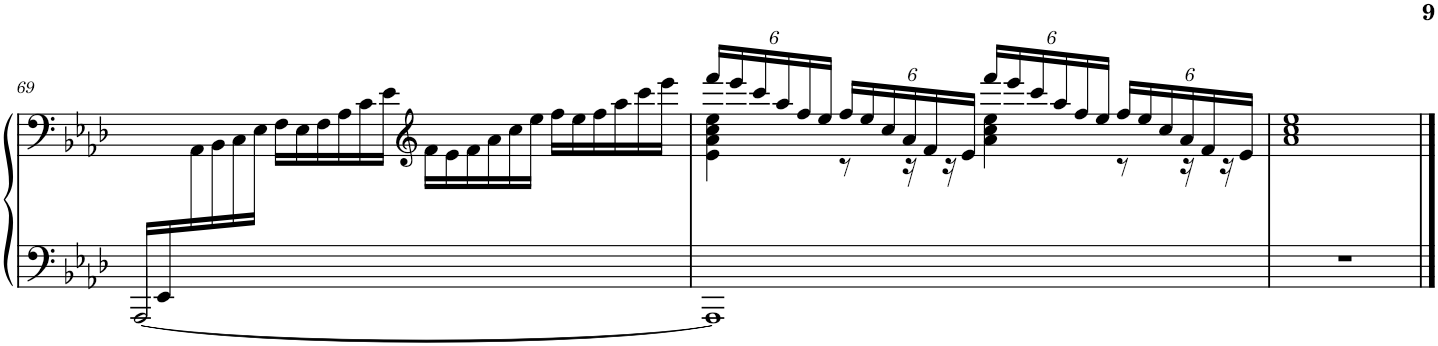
**kern	**kern
*part1	*part1
*staff2	*staff1
*I"Piano	*
*I'Pno.	*
!!LO:PB:g=z
*clefF4	*clefF4
*k[b-e-a-d-]	*k[b-e-a-d-]
*M4/4	*M4/4
=69	=69
*^	*
*	*Xbrackettup	*
*	*	*^
*	*	*	*^
[<2AAA-/	24AAA-/LL	4ryy	2ryy	12ryy
.	24EE-/	.	.	.
.	2ryy	.	.	24AA-\
.	.	.	.	24BB-\
.	.	.	.	24C\
.	.	.	.	24E-\JJ
*	*	*	*	*Xbrackettup
.	.	4ryy	.	24F\LL
.	.	.	.	24E-\
.	.	.	.	24F\
.	.	.	.	24A-\
.	.	.	.	24c\
.	.	.	.	24e-\JJ
*	*	*clefG2	*	*
2ryy	.	4ryy	24f\LL	2ryy
.	.	.	24e-\	.
.	12%5ryy	.	24f\	.
.	.	.	24a-\	.
.	.	.	24cc\	.
.	.	.	24ee-\JJ	.
.	.	4ryy	24ff\LL	.
.	.	.	24ee-\	.
.	.	.	24ff\	.
.	.	.	24aa-\	.
.	.	.	24ccc\	.
.	.	.	24eee-\JJ	.
*v	*v	*	*	*
*	*	*v	*v
=70	=70	=70
1AAA-]	24fff/LL	4e-\ 4a-\ 4cc\ 4ee-\
.	24eee-/	.
.	24ccc/	.
.	24aa-/	.
.	24ff/	.
.	24ee-/JJ	.
.	24ff/LL	8r
.	24ee-/	.
.	24cc/	.
.	24a-/	16r
.	24f/	.
.	.	16r
.	24e-/JJ	.
.	24fff/LL	4a-\ 4cc\ 4ee-\
.	24eee-/	.
.	24ccc/	.
.	24aa-/	.
.	24ff/	.
.	24ee-/JJ	.
.	24ff/LL	8r
.	24ee-/	.
.	24cc/	.
.	24a-/	16r
.	24f/	.
.	.	16r
.	24e-/JJ	.
*	*v	*v
=71	=71
1r	1a- 1cc 1ee-
==	==
*-	*-
